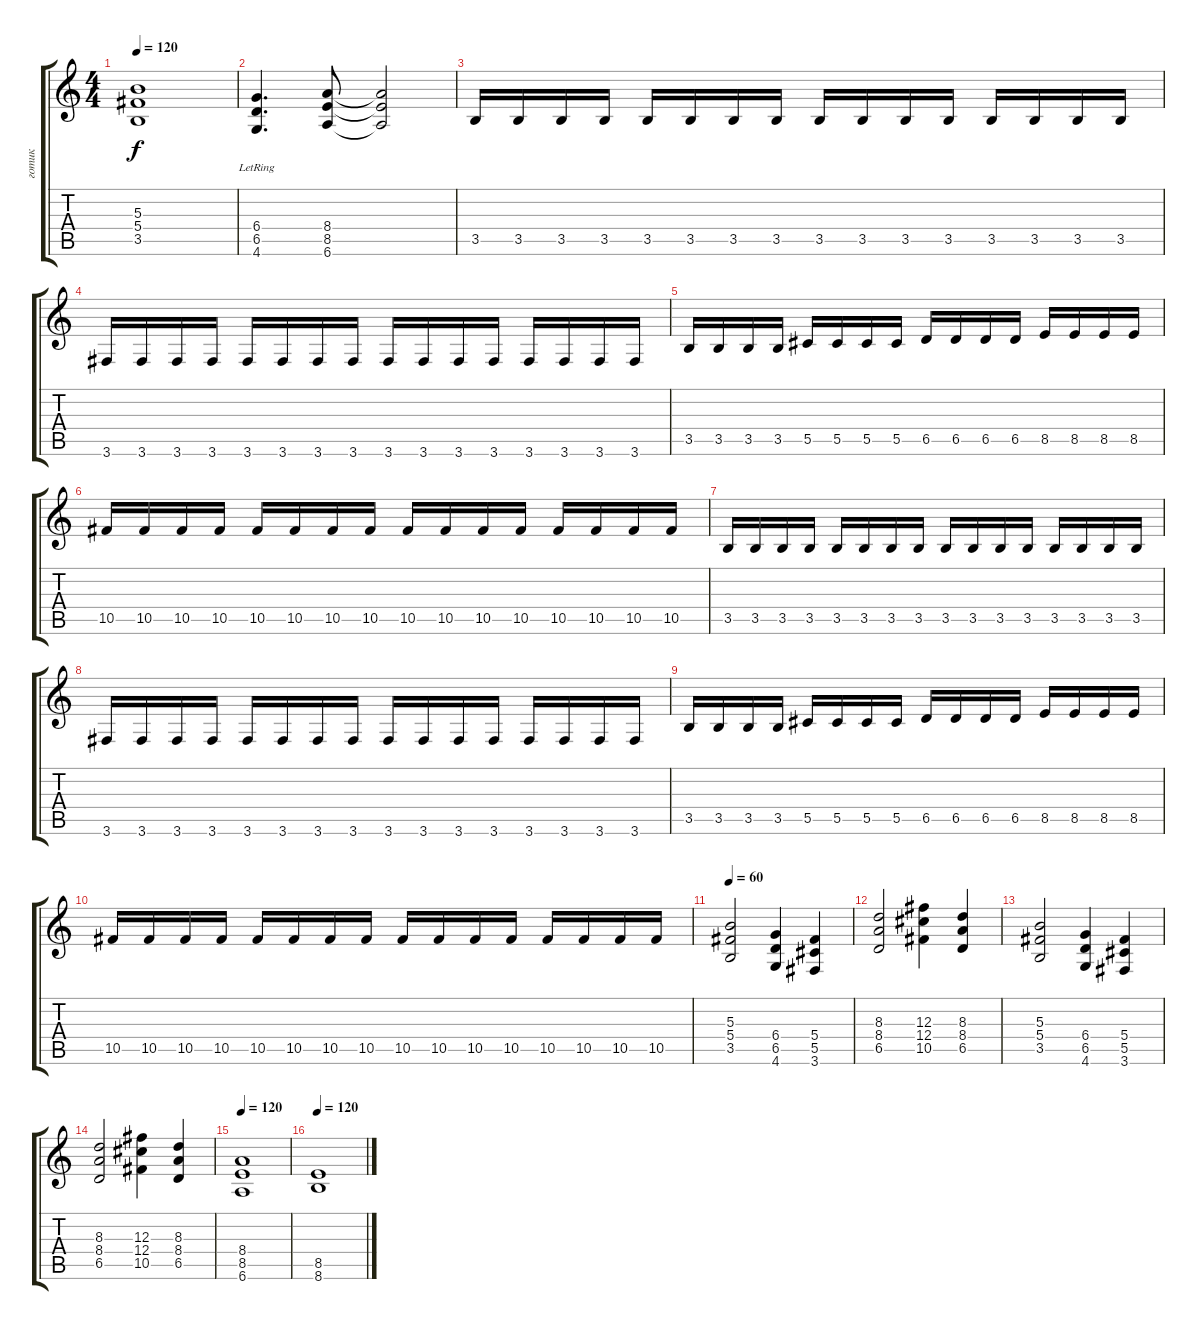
\track ("готик" "готик") {instrument distortionguitar}
\staff {score tabs}
\tuning (Eb4 Bb3 Gb3 Db3 Ab2 Eb2) {hide}
\ts (4 4)
\tempo 120
\clef g2
\ks c
(5.3 5.4 3.5).1{dy f} |
(6.4{lr} 6.5{lr} 4.6).4{d} (8.4 8.5 6.6).8 (8.4{t} 8.5{t} 6.6{t}).2 |
3.5.16 3.5.16 3.5.16 3.5.16 3.5.16 3.5.16 3.5.16 3.5.16 3.5.16 3.5.16 3.5.16 3.5.16 3.5.16 3.5.16 3.5.16 3.5.16 |
3.6.16 3.6.16 3.6.16 3.6.16 3.6.16 3.6.16 3.6.16 3.6.16 3.6.16 3.6.16 3.6.16 3.6.16 3.6.16 3.6.16 3.6.16 3.6.16 |
3.5.16 3.5.16 3.5.16 3.5.16 5.5.16 5.5.16 5.5.16 5.5.16 6.5.16 6.5.16 6.5.16 6.5.16 8.5.16 8.5.16 8.5.16 8.5.16 |
10.5.16 10.5.16 10.5.16 10.5.16 10.5.16 10.5.16 10.5.16 10.5.16 10.5.16 10.5.16 10.5.16 10.5.16 10.5.16 10.5.16 10.5.16 10.5.16 |
3.5.16 3.5.16 3.5.16 3.5.16 3.5.16 3.5.16 3.5.16 3.5.16 3.5.16 3.5.16 3.5.16 3.5.16 3.5.16 3.5.16 3.5.16 3.5.16 |
3.6.16 3.6.16 3.6.16 3.6.16 3.6.16 3.6.16 3.6.16 3.6.16 3.6.16 3.6.16 3.6.16 3.6.16 3.6.16 3.6.16 3.6.16 3.6.16 |
3.5.16 3.5.16 3.5.16 3.5.16 5.5.16 5.5.16 5.5.16 5.5.16 6.5.16 6.5.16 6.5.16 6.5.16 8.5.16 8.5.16 8.5.16 8.5.16 |
10.5.16 10.5.16 10.5.16 10.5.16 10.5.16 10.5.16 10.5.16 10.5.16 10.5.16 10.5.16 10.5.16 10.5.16 10.5.16 10.5.16 10.5.16 10.5.16 |
\tempo 60
(5.3 5.4 3.5).2 (6.4 6.5 4.6).4 (5.4 5.5 3.6).4 |
(8.3 8.4 6.5).2 (12.3 12.4 10.5).4 (8.3 8.4 6.5).4 |
(5.3 5.4 3.5).2 (6.4 6.5 4.6).4 (5.4 5.5 3.6).4 |
(8.3 8.4 6.5).2 (12.3 12.4 10.5).4 (8.3 8.4 6.5).4 |
\tempo 120
(8.4 8.5 6.6).1 |
\tempo 120
(8.5 8.6).1
